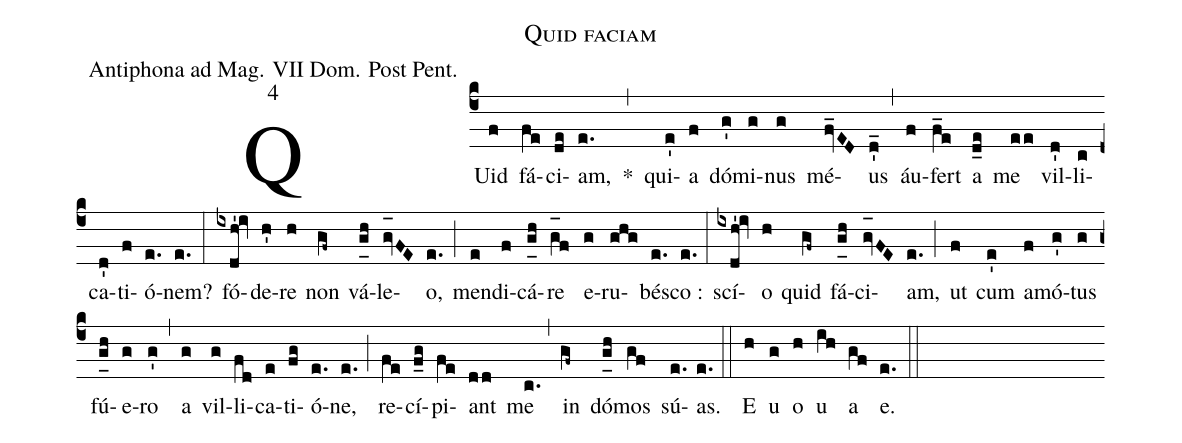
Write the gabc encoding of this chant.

name:Quid faciam;
office-part:Antiphona ad Mag. VII Dom. Post Pent.;
mode:4;
%%
(c4) QUid(f) fá(fe)ci(de)am,(e.) *(,) qui(e')a(f) dó(g')mi(g)nus(g) mé(fv_ED)us(d'_) (,) áu(f)fert(f_e) a(d_e) me(ee) vil(d')li(c)ca(d')ti(f)ó(e.)nem?(e.) (:) fó(ixdh'!iv)de(h')re(h) non(gf~) vá(g_[uh:l]h)le(gv_[oh:h]FE)o,(e.) (;) men(e)di(f)cá(g_[uh:l]h)re(g_[oh:h]f) e(g)ru(ghg)bé(e.)sco :(e.) (:) scí(ixdh'!iv)o(h) quid(gf~) fá(g_[uh:l]h)ci(gv_[oh:h]FE)am,(e.) (;) ut(f) cum(e') a(f)mó(g')tus(g) fú(g_[uh:l]h)e(g)ro(g') (,) a(g) vil(g)li(fd)ca(e)ti(fg)ó(e.)ne,(e.) (;) re(fe)cí(f_g)pi(fe)ant(dd) me(c.) (,) in(gf~) dó(g_[uh:l]h)mos(gf) sú(e.)as.(e.) (::) <eu> E(h) u(g) o(h) u(ih) a(gf) e.</eu>(e.) (::)
